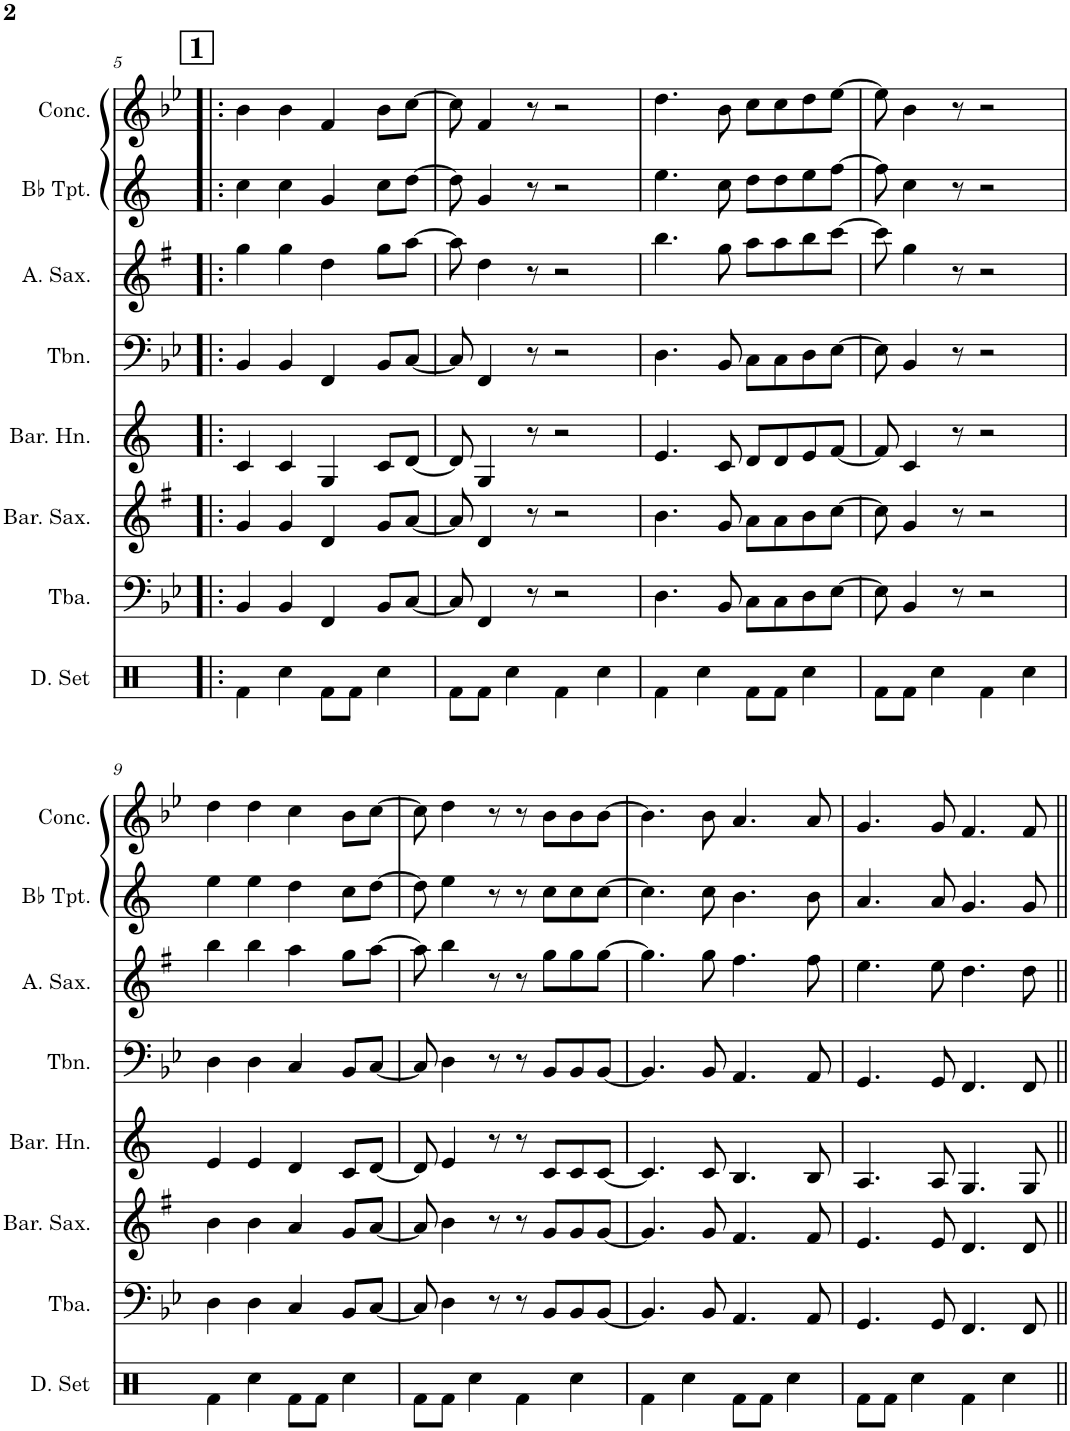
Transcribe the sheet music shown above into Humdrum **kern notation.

**kern	**kern	**kern	**kern	**kern	**kern	**kern	**kern
*part8	*part7	*part6	*part5	*part4	*part3	*part2	*part1
*staff8	*staff7	*staff6	*staff5	*staff4	*staff3	*staff2	*staff1
*I"Drumset	*I"Tuba	*I"Baritone Saxophone	*I"Baritone Horn	*I"Trombone	*I"Alto Saxophone	*I"Bb Trumpet	*I"Concertina
*I'D. Set	*I'Tba.	*I'Bar. Sax.	*I'Bar. Hn.	*I'Tbn.	*I'A. Sax.	*I'Bb Tpt.	*I'Conc.
!!LO:PB:g=z
*clefX	*clefF4	*clefG2	*clefG2	*clefF4	*clefG2	*clefG2	*clefG2
*	*	*Trd12c21	*Trd4c7	*	*Trd5c9	*Trd1c2	*
*k[]	*k[b-e-]	*k[f#]	*k[]	*k[b-e-]	*k[f#]	*k[]	*k[b-e-]
*M4/4	*M4/4	*M4/4	*M4/4	*M4/4	*M4/4	*M4/4	*M4/4
!!LO:REH:place=s1:a:B:cj:fs=14:t=1
=5!|:	=5!|:	=5!|:	=5!|:	=5!|:	=5!|:	=5!|:	=5!|:
4Rf\	4BB-/	4g/	4c/	4BB-/	4gg\	4cc\	4b-\
4Rcc\	4BB-/	4g/	4c/	4BB-/	4gg\	4cc\	4b-\
8Rf\L	4FF/	4d/	4G/	4FF/	4dd\	4g/	4f/
8Rf\J	.	.	.	.	.	.	.
4Rcc\	8BB-/L	8g/L	8c/L	8BB-/L	8gg\L	8cc\L	8b-\L
.	[8C/J	[8a/J	[8d/J	[8C/J	[8aa\J	[8dd\J	[8cc\J
=6	=6	=6	=6	=6	=6	=6	=6
8Rf\L	8C/]	8a/]	8d/]	8C/]	8aa\]	8dd\]	8cc\]
8Rf\J	4FF/	4d/	4G/	4FF/	4dd\	4g/	4f/
4Rcc\	.	.	.	.	.	.	.
.	8r	8r	8r	8r	8r	8r	8r
4Rf\	2r	2r	2r	2r	2r	2r	2r
4Rcc\	.	.	.	.	.	.	.
=7	=7	=7	=7	=7	=7	=7	=7
4Rf\	4.D\	4.b\	4.e/	4.D\	4.bb\	4.ee\	4.dd\
4Rcc\	.	.	.	.	.	.	.
.	8BB-/	8g/	8c/	8BB-/	8gg\	8cc\	8b-\
8Rf\L	8C\L	8a\L	8d/L	8C\L	8aa\L	8dd\L	8cc\L
8Rf\J	8C\	8a\	8d/	8C\	8aa\	8dd\	8cc\
4Rcc\	8D\	8b\	8e/	8D\	8bb\	8ee\	8dd\
.	[8E-\J	[8cc\J	[8f/J	[8E-\J	[8ccc\J	[8ff\J	[8ee-\J
=8	=8	=8	=8	=8	=8	=8	=8
8Rf\L	8E-\]	8cc\]	8f/]	8E-\]	8ccc\]	8ff\]	8ee-\]
8Rf\J	4BB-/	4g/	4c/	4BB-/	4gg\	4cc\	4b-\
4Rcc\	.	.	.	.	.	.	.
.	8r	8r	8r	8r	8r	8r	8r
4Rf\	2r	2r	2r	2r	2r	2r	2r
4Rcc\	.	.	.	.	.	.	.
!!LO:LB:g=z
=9	=9	=9	=9	=9	=9	=9	=9
4Rf\	4D\	4b\	4e/	4D\	4bb\	4ee\	4dd\
4Rcc\	4D\	4b\	4e/	4D\	4bb\	4ee\	4dd\
8Rf\L	4C/	4a/	4d/	4C/	4aa\	4dd\	4cc\
8Rf\J	.	.	.	.	.	.	.
4Rcc\	8BB-/L	8g/L	8c/L	8BB-/L	8gg\L	8cc\L	8b-\L
.	[8C/J	[8a/J	[8d/J	[8C/J	[8aa\J	[8dd\J	[8cc\J
=10	=10	=10	=10	=10	=10	=10	=10
8Rf\L	8C/]	8a/]	8d/]	8C/]	8aa\]	8dd\]	8cc\]
8Rf\J	4D\	4b\	4e/	4D\	4bb\	4ee\	4dd\
4Rcc\	.	.	.	.	.	.	.
.	8r	8r	8r	8r	8r	8r	8r
4Rf\	8r	8r	8r	8r	8r	8r	8r
.	8BB-/L	8g/L	8c/L	8BB-/L	8gg\L	8cc\L	8b-\L
4Rcc\	8BB-/	8g/	8c/	8BB-/	8gg\	8cc\	8b-\
.	[8BB-/J	[8g/J	[8c/J	[8BB-/J	[8gg\J	[8cc\J	[8b-\J
=11	=11	=11	=11	=11	=11	=11	=11
4Rf\	4.BB-/]	4.g/]	4.c/]	4.BB-/]	4.gg\]	4.cc\]	4.b-\]
4Rcc\	.	.	.	.	.	.	.
.	8BB-/	8g/	8c/	8BB-/	8gg\	8cc\	8b-\
8Rf\L	4.AA/	4.f#/	4.B/	4.AA/	4.ff#\	4.b\	4.a/
8Rf\J	.	.	.	.	.	.	.
4Rcc\	.	.	.	.	.	.	.
.	8AA/	8f#/	8B/	8AA/	8ff#\	8b\	8a/
=12	=12	=12	=12	=12	=12	=12	=12
8Rf\L	4.GG/	4.e/	4.A/	4.GG/	4.ee\	4.a/	4.g/
8Rf\J	.	.	.	.	.	.	.
4Rcc\	.	.	.	.	.	.	.
.	8GG/	8e/	8A/	8GG/	8ee\	8a/	8g/
4Rf\	4.FF/	4.d/	4.G/	4.FF/	4.dd\	4.g/	4.f/
4Rcc\	.	.	.	.	.	.	.
.	8FF/	8d/	8G/	8FF/	8dd\	8g/	8f/
=||	=||	=||	=||	=||	=||	=||	=||
*-	*-	*-	*-	*-	*-	*-	*-
